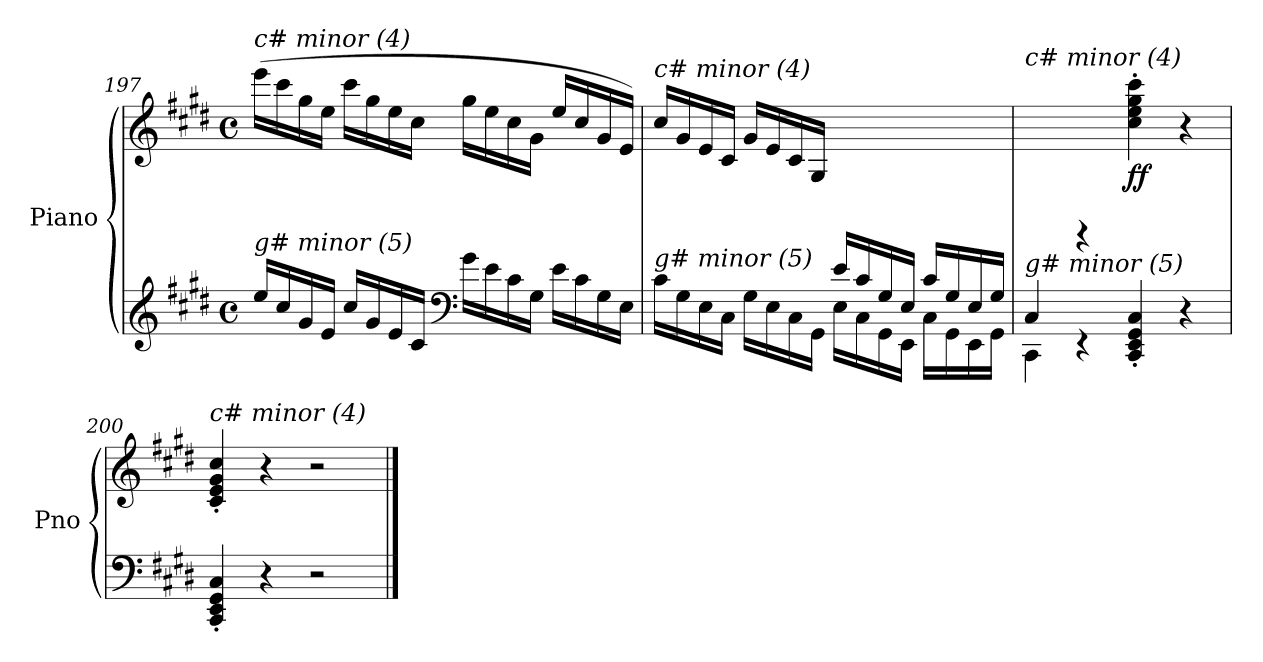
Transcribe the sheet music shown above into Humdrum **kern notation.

**kern	**kern	**dynam
*part1	*part1	*part1
*staff2	*staff1	*staff1/2
*I"Piano	*	*
*I'Pno	*	*
*clefG2	*clefG2	*
*k[f#c#g#d#]	*k[f#c#g#d#]	*
*M4/4	*M4/4	*
*met(c)	*met(c)	*
=197	=197	=197
!	!LO:TX:i:t=c# minor (4)	!
!LO:TX:i:t=g# minor (5)	!	!
16ee/LL	(16eee\LL	.
16cc#/	16ccc#\	.
16g#/	16gg#\	.
16e/JJ	16ee\JJ	.
16cc#/LL	16ccc#\LL	.
16g#/	16gg#\	.
16e/	16ee\	.
16c#/JJ	16cc#\JJ	.
*clefF4	*	*
16g#\LL	16gg#\LL	.
16e\	16ee\	.
16c#\	16cc#\	.
16G#\JJ	16g#\JJ	.
16e\LL	16ee/LL	.
16c#\	16cc#/	.
16G#\	16g#/	.
16E\JJ	16e/JJ)	.
!!LO:LB:g=z
=198	=198	=198
*^	*	*
!	!	!LO:TX:i:t=c# minor (4)	!
!LO:TX:i:t=g# minor (5)	!	!	!
2ryy	16c#\LL	(>16cc#/LL	.
.	16G#\	16g#/	.
.	16E\	16e/	.
.	16C#\JJ	16c#/JJ	.
.	16G#\LL	16g#/LL	.
.	16E\	16e/	.
.	16C#\	16c#/	.
.	16GG#\JJ	16G#/JJ	.
16e/LL	16E\LL	2ryy	.
16c#/	16C#\	.	.
16G#/	16GG#\	.	.
16E/JJ	16EE\JJ	.	.
16c#/LL	16C#\LL	.	.
16G#/	16GG#\	.	.
16E/	16EE\	.	.
16G#/JJ)	16GG#\JJ	.	.
=199	=199	=199	=199
!	!	!LO:TX:i:t=c# minor (4)	!
!LO:TX:i:t=g# minor (5)	!	!	!
4C#/	4CC#\	4ryy	.
2.ryy	4rEE	4rCC	.
!	!	!	!LO:DY:b
.	4CC#/' 4EE/' 4GG#/' 4C#/'	4cc#\' 4ee\' 4gg#\' 4ccc#\'	ff
.	4r	4r	.
=200	=200	=200	=200
!	!	!LO:TX:i:t=c# minor (4)	!
!LO:TX:i:t=g# minor (5)	!	!	!
*v	*v	*	*
4CC#/' 4EE/' 4GG#/' 4C#/'	4c#/' 4e/' 4g#/' 4cc#/'	.
4r	4r	.
2r	2r	.
==	==	==
*-	*-	*-
